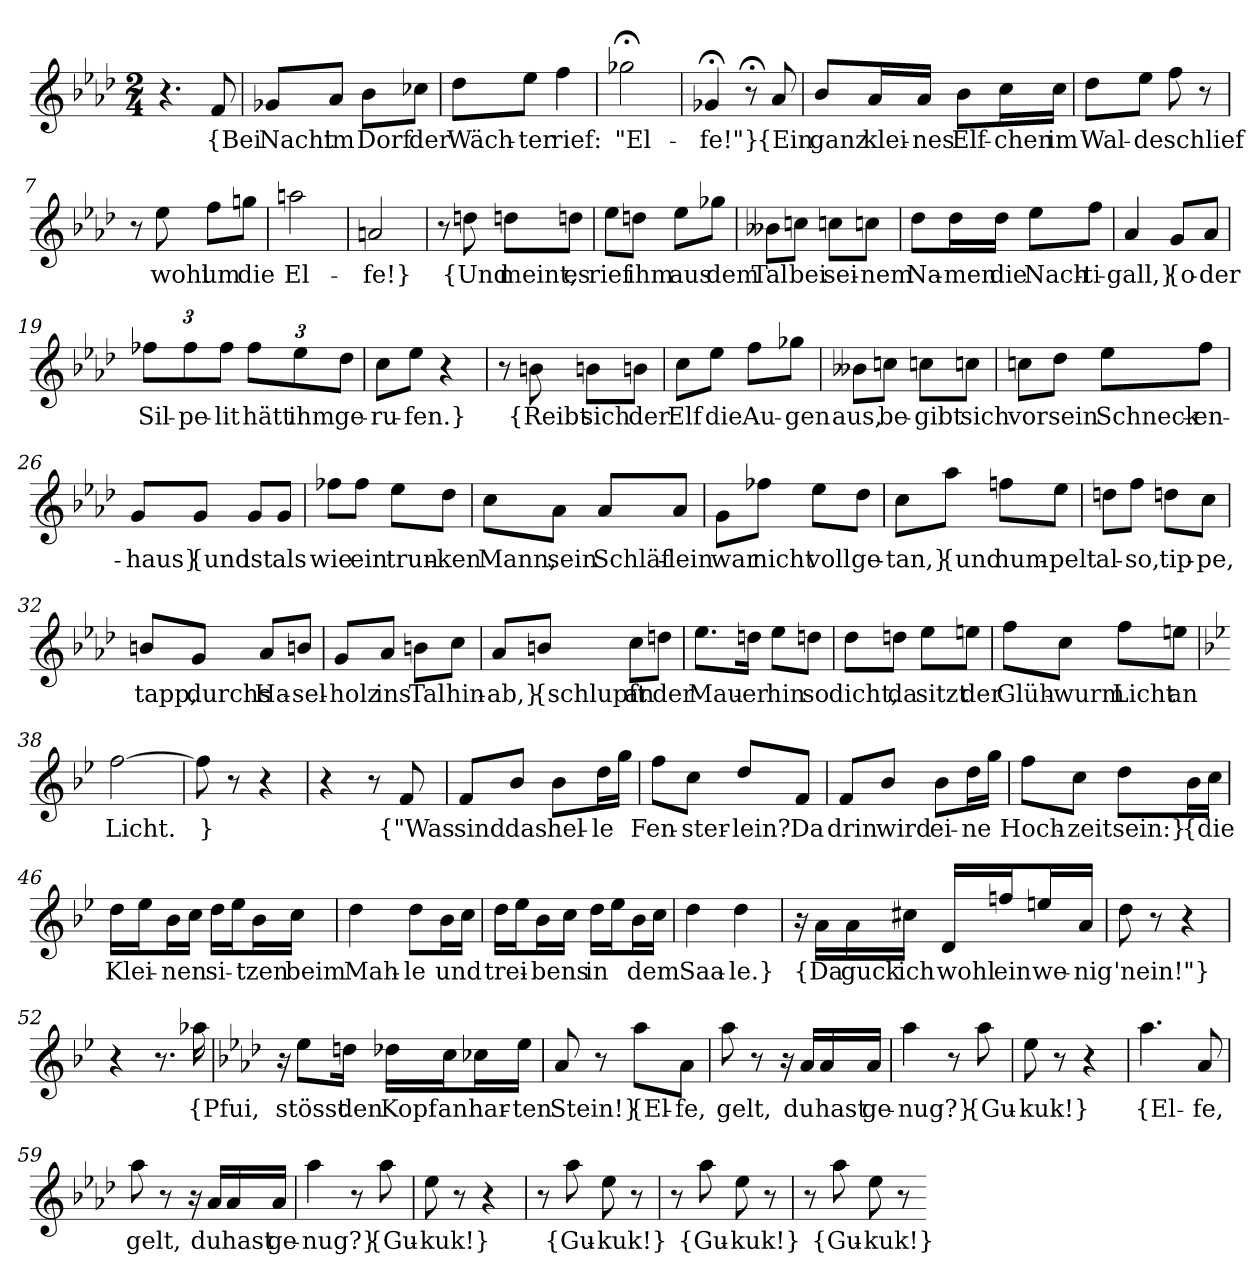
**kern	**text
*part1	*part1
*staff1	*staff1
*clefG2	*
*k[b-e-a-d-]	*
*M2/4	*
=	=
4.r	.
8f	{Bei
=1	=1
8g-X/L	Nacht
8a-/J	im
8b-\L	Dorf
8cc-X\J	der
=2	=2
8dd-\L	Wäch-
8ee-\J	-ter
4ff	rief:
=3	=3
2gg-X;<	"El-
=4	=4
4g-X;<	-fe!"}
8r;<	.
8a-	{Ein
=5	=5
8b-/L	ganz
16a-/L	klei-
16a-/JJ	-nes
8b-\L	Elf-
16cc\L	-chen
16cc\JJ	im
=6	=6
8dd-\L	Wal-
8ee-\J	-de
8ff	schlief
8r	.
=7	=7
8r	.
8ee-	wohl
8ff\L	um
8ggn\J	die
=8	=8
2aan	El-
=9	=9
2an	-fe!}
=14	=14
8r	.
8ddn	{Und
8ddn\L	meint,
8ddn\J	es
=15	=15
8ee-\L	rief
8ddn\J	ihm
8ee-\L	aus
8gg-X\J	dem
=16	=16
8b--X\L	Tal
8ccn\J	bei
8ccn\L	sei-
8ccn\J	-nem
=17	=17
8dd-\L	Na-
16dd-\L	-men
16dd-\JJ	die
8ee-\L	Nach-
8ff\J	-ti-
=18	=18
4a-	-gall,}
8g/L	{o-
8a-/J	-der
=19	=19
12ff-X\L	Sil-
12ff-\	-pe-
12ff-\J	-lit
12ff-\L	hätt
12ee-\	ihm
12dd-\J	ge-
=20	=20
8cc\L	-ru-
8ee-\J	-fen.}
4r	.
=22	=22
8r	.
8bn	{Reibt
8bn\L	sich
8bn\J	der
=23	=23
8cc\L	Elf
8ee-\J	die
8ff\L	Au-
8gg-X\J	-gen
=24	=24
8b--X\L	aus,
8ccn\J	be-
8ccn\L	-gibt
8ccn\J	sich
=25	=25
8ccn\L	vor
8dd-\J	sein
8ee-\L	Schneck-
8ff\J	-en-
=26	=26
8g/L	-haus}
8g/J	{und
8g/L	ist
8g/J	als
=27	=27
8ff-X\L	wie
8ff-\J	ein
8ee-\L	trun-
8dd-\J	-ken
=28	=28
8cc\L	Mann,
8a-\J	sein
8a-/L	Schläf-
8a-/J	-lein
=29	=29
8g\L	war
8ff-X\J	nicht
8ee-\L	voll
8dd-\J	ge-
=30	=30
8cc\L	-tan,}
8aa-\J	{und
8ffn\L	hum-
8ee-\J	-pelt
=31	=31
8ddn\L	al-
8ff\J	-so,
8ddn\L	tip-
8cc\J	-pe,
=32	=32
8bn/L	tapp,
8g/J	durchs
8a-/L	Ha-
8bn/J	-sel-
=33	=33
8g/L	-holz
8a-/J	ins
8bn\L	Tal
8cc\J	hin-
=34	=34
8a-/L	-ab,}
8bn/J	{schlupft
8cc\L	an
8ddn\J	der
=35	=35
8.ee-\L	Mau-
16ddn\Jk	-er
8ee-\L	hin
8ddn\J	so
=36	=36
8dd-\L	dicht,
8ddn\J	da
8ee-\L	sitzt
8een\J	der
=37	=37
8ff\L	Glüh-
8cc\J	-wurm
8ff\L	Licht
8een\J	an
=38	=38
*k[b-e-]	*
[2ff	Licht.
=39	=39
8ff]	}
8r	.
4r	.
=41	=41
4r	.
8r	.
8f	{"Was
=42	=42
8f/L	sind
8b-/J	das
8b-\L	hel-
16dd\L	-le
16gg\JJ	.
=43	=43
8ff\L	Fen-
8cc\J	-ster-
8dd/L	-lein?
8f/J	Da
=44	=44
8f/L	drin
8b-/J	wird
8b-\L	ei-
16dd\L	-ne
16gg\JJ	.
=45	=45
8ff\L	Hoch-
8cc\J	-zeit
8dd\L	sein:}
16b-\L	{die
16cc\JJ	.
=46	=46
16dd\LL	Klei-
16ee-\J	.
16b-\L	-nen
16cc\JJ	.
16dd\LL	si-
16ee-\J	.
16b-\L	-tzen
16cc\JJ	beim
=47	=47
4dd	Mah-
8dd\L	-le
16b-\L	und
16cc\JJ	.
=48	=48
16dd\LL	trei-
16ee-\J	.
16b-\L	-bens
16cc\JJ	.
16dd\LL	in
16ee-\J	.
16b-\L	dem
16cc\JJ	.
=49	=49
4dd	Saa-
4dd	-le.}
=50	=50
16r	.
16a\LL	{Da
16a\	guck
16cc#X\JJ	ich
16d/LL	wohl
16ffn/J	ein
16een/L	we-
16a/JJ	-nig
=51	=51
8dd	'nein!"}
8r	.
4r	.
=52	=52
4r	.
8.r	.
16aa-X	{Pfui,
=53	=53
*k[b-e-a-d-]	*
16r	.
8ee-\L	stösst
16ddn\Jk	den
16dd-X\LL	Kopf
16cc\J	an
16cc-X\L	har-
16ee-\JJ	-ten
=54	=54
8a-	Stein!}
8r	.
8aa-\L	{El-
8a-\J	-fe,
=55	=55
8aa-	gelt,
8r	.
16r	.
16a-/LL	du
16a-/	hast
16a-/JJ	ge-
=56	=56
4aa-	-nug?}
8r	.
8aa-	{Gu-
=57	=57
8ee-	-kuk!}
8r	.
4r	.
=58	=58
4.aa-	{El-
8a-	-fe,
=59	=59
8aa-	gelt,
8r	.
16r	.
16a-/LL	du
16a-/	hast
16a-/JJ	ge-
=60	=60
4aa-	-nug?}
8r	.
8aa-	{Gu-
=61	=61
8ee-	-kuk!}
8r	.
4r	.
=62	=62
8r	.
8aa-	{Gu-
8ee-	-kuk!}
8r	.
=63	=63
8r	.
8aa-	{Gu-
8ee-	-kuk!}
8r	.
=64	=64
8r	.
8aa-	{Gu-
8ee-	-kuk!}
8r	.
=-	=-
*-	*-
